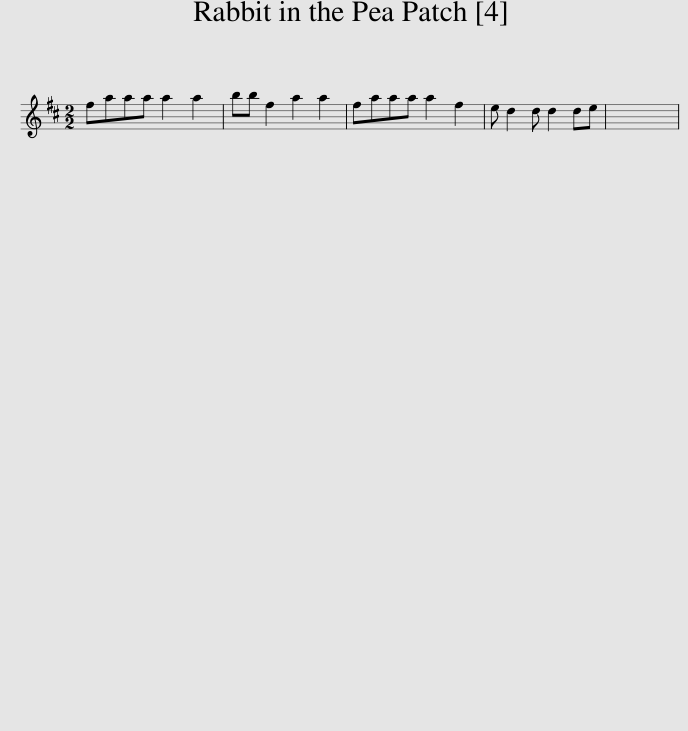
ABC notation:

X:1
L:1/8
M:2/2
I:linebreak $
K:D
V:1 treble
V:1
 faaa a2 a2 | bb f2 a2 a2 | faaa a2 f2 | e d2 d d2 de | x8 | %5
